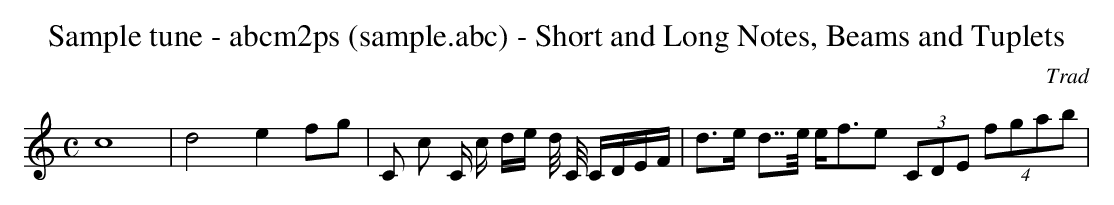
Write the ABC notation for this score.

X:1
T:Sample tune - abcm2ps (sample.abc) - Short and Long Notes, Beams and Tuplets
C:Trad
M:C
K:C
L: 1/8
 c8| d4 e2 fg | C c C/ c/ d/e/ d// C// C/D/E/F/ | d>e d>>e e<fe (3CDE (4fgab |
